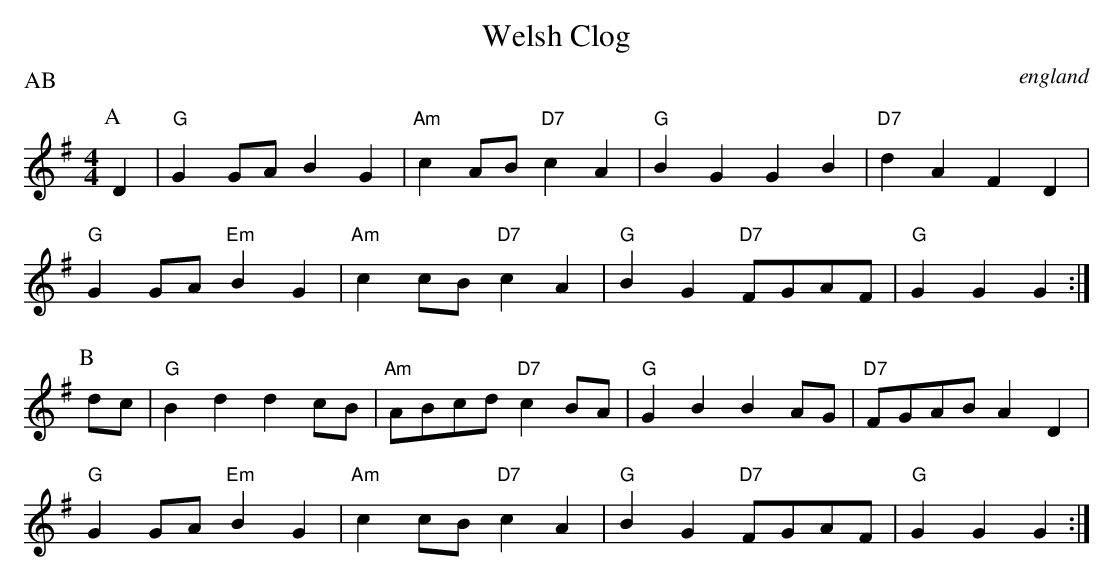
X:1
T:Welsh Clog
O:england
P:AB
M:4/4
L:1/4
K:G
P:A
D|"G"GG/2A/2 BG|"Am"cA/2B/2 "D7"cA|"G"BG GB|"D7"dA FD|
"G"GG/2A/2 "Em"BG|"Am"cc/2B/2 "D7"cA|"G"BG "D7"F/2G/2A/2F/2|"G"GG G:|
P:B
d/2c/2|"G"Bd dc/2B/2|"Am"A/2B/2c/2d/2 "D7"cB/2A/2|"G"GB BA/2G/2|\
"D7"F/2G/2A/2B/2 AD|
"G"GG/2A/2 "Em"BG|"Am"cc/2B/2 "D7"cA|"G"BG "D7"F/2G/2A/2F/2|"G"GG G:|
